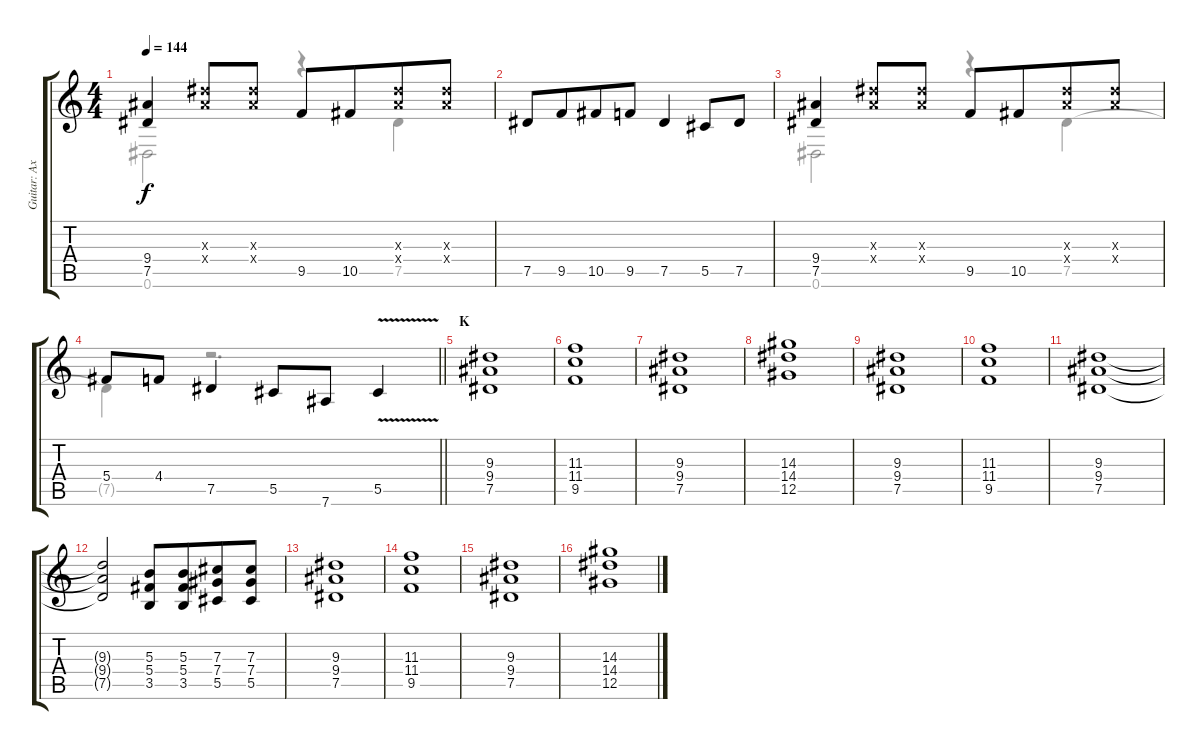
\track ("Guitar: Axel" "Guitar: Ax") {instrument acousticguitarsteel}
\staff {score tabs}
\tuning (Eb4 Bb3 Gb3 Db3 Ab2 Eb2) {hide}
\voice
\ts (4 4)
\tempo 144
\clef g2
\ks c
(9.4 7.5).4{dy f} (9.3{x} 9.4{x}).8 (9.3{x} 9.4{x}).8 9.5.8 10.5.8{beam merge} (9.3{x} 9.4{x}).8 (9.3{x} 9.4{x}).8 |
7.5.8 9.5.8{beam merge} 10.5.8 9.5.8 7.5.4 5.5.8{beam merge} 7.5.8 |
(9.4 7.5).4 (9.3{x} 9.4{x}).8 (9.3{x} 9.4{x}).8 9.5.8 10.5.8{beam merge} (9.3{x} 9.4{x}).8 (9.3{x} 9.4{x}).8 |
\barLineRight lightlight
5.4.8 4.4.8{beam merge} 7.5.4 5.5.8 7.6.8 5.5{v}.4 |
\section ("" "K")
(9.3 9.4 7.5).1 |
(11.3 11.4 9.5).1 |
(9.3 9.4 7.5).1 |
(14.3 14.4 12.5).1 |
(9.3 9.4 7.5).1 |
(11.3 11.4 9.5).1 |
(9.3 9.4 7.5).1 |
(9.3{t} 9.4{t} 7.5{t}).2 (5.3 5.4 3.5).8 (5.3 5.4 3.5).8{beam merge} (7.3 7.4 5.5).8 (7.3 7.4 5.5).8 |
(9.3 9.4 7.5).1 |
(11.3 11.4 9.5).1 |
(9.3 9.4 7.5).1 |
(14.3 14.4 12.5).1
\voice
\clef g2
\ottava regular
\simile none
\ks c
0.6.2{dy f} r.4 7.5.4 |
|
0.6.2 r.4 7.5.4 |
\barLineRight lightlight
7.5{t}.4 r.2{d} |
|
|
|
|
|
|
|
|
|
|
|
